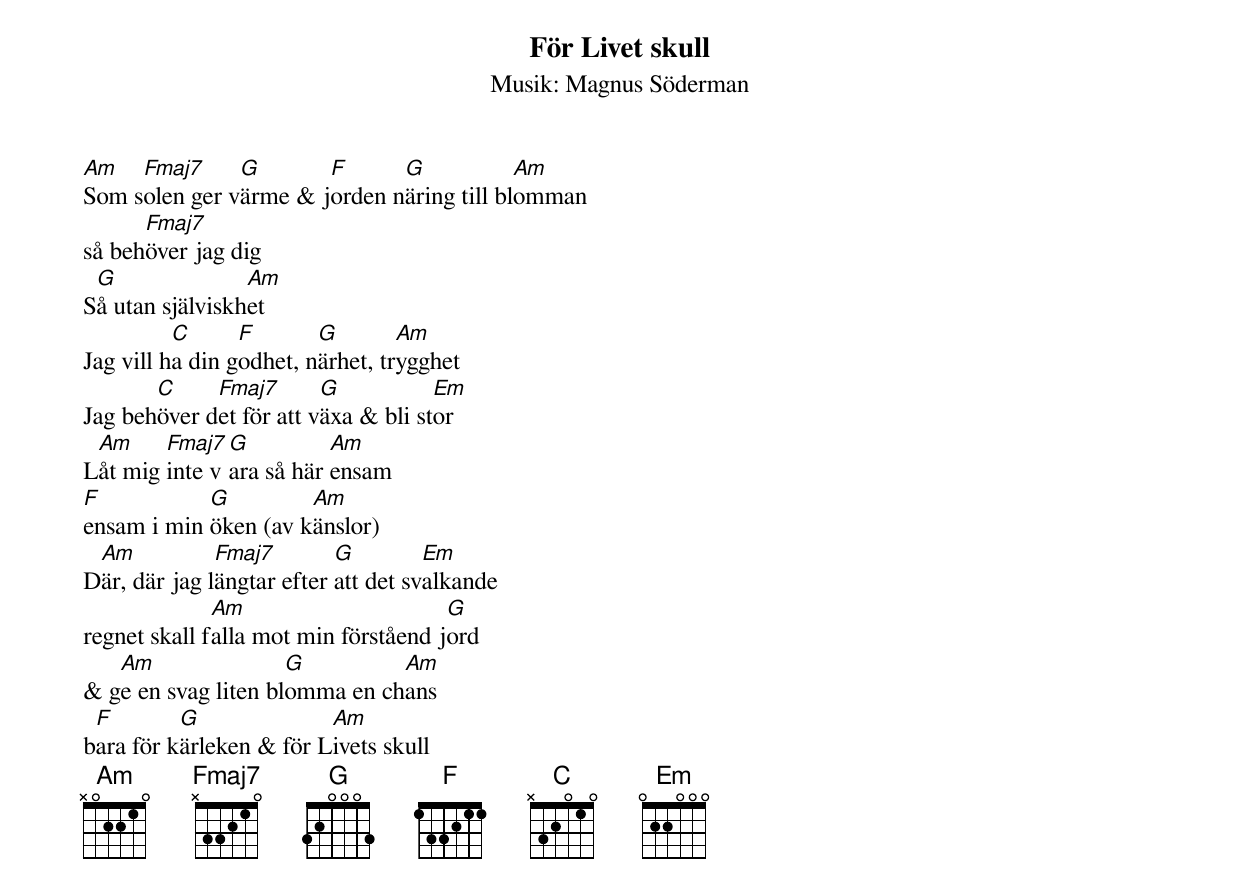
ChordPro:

{t:För Livet skull}
{st:Musik: Magnus Söderman}
[Am]Som s[Fmaj7]olen ger v[G]ärme & j[F]orden n[G]äring till bl[Am]omman
så beh[Fmaj7]över jag dig
S[G]å utan själviskh[Am]et
Jag vill h[C]a din g[F]odhet, n[G]ärhet, tr[Am]ygghet
Jag beh[C]över d[Fmaj7]et för att v[G]äxa & bli st[Em]or
L[Am]åt mig [Fmaj7]inte v[G]ara så här [Am]ensam
[F]ensam i min [G]öken (av k[Am]änslor)
D[Am]är, där jag l[Fmaj7]ängtar efter [G]att det sv[Em]alkande
regnet skall f[Am]alla mot min förståend j[G]ord
& g[Am]e en svag liten bl[G]omma en ch[Am]ans
b[F]ara för k[G]ärleken & för L[Am]ivets skull
